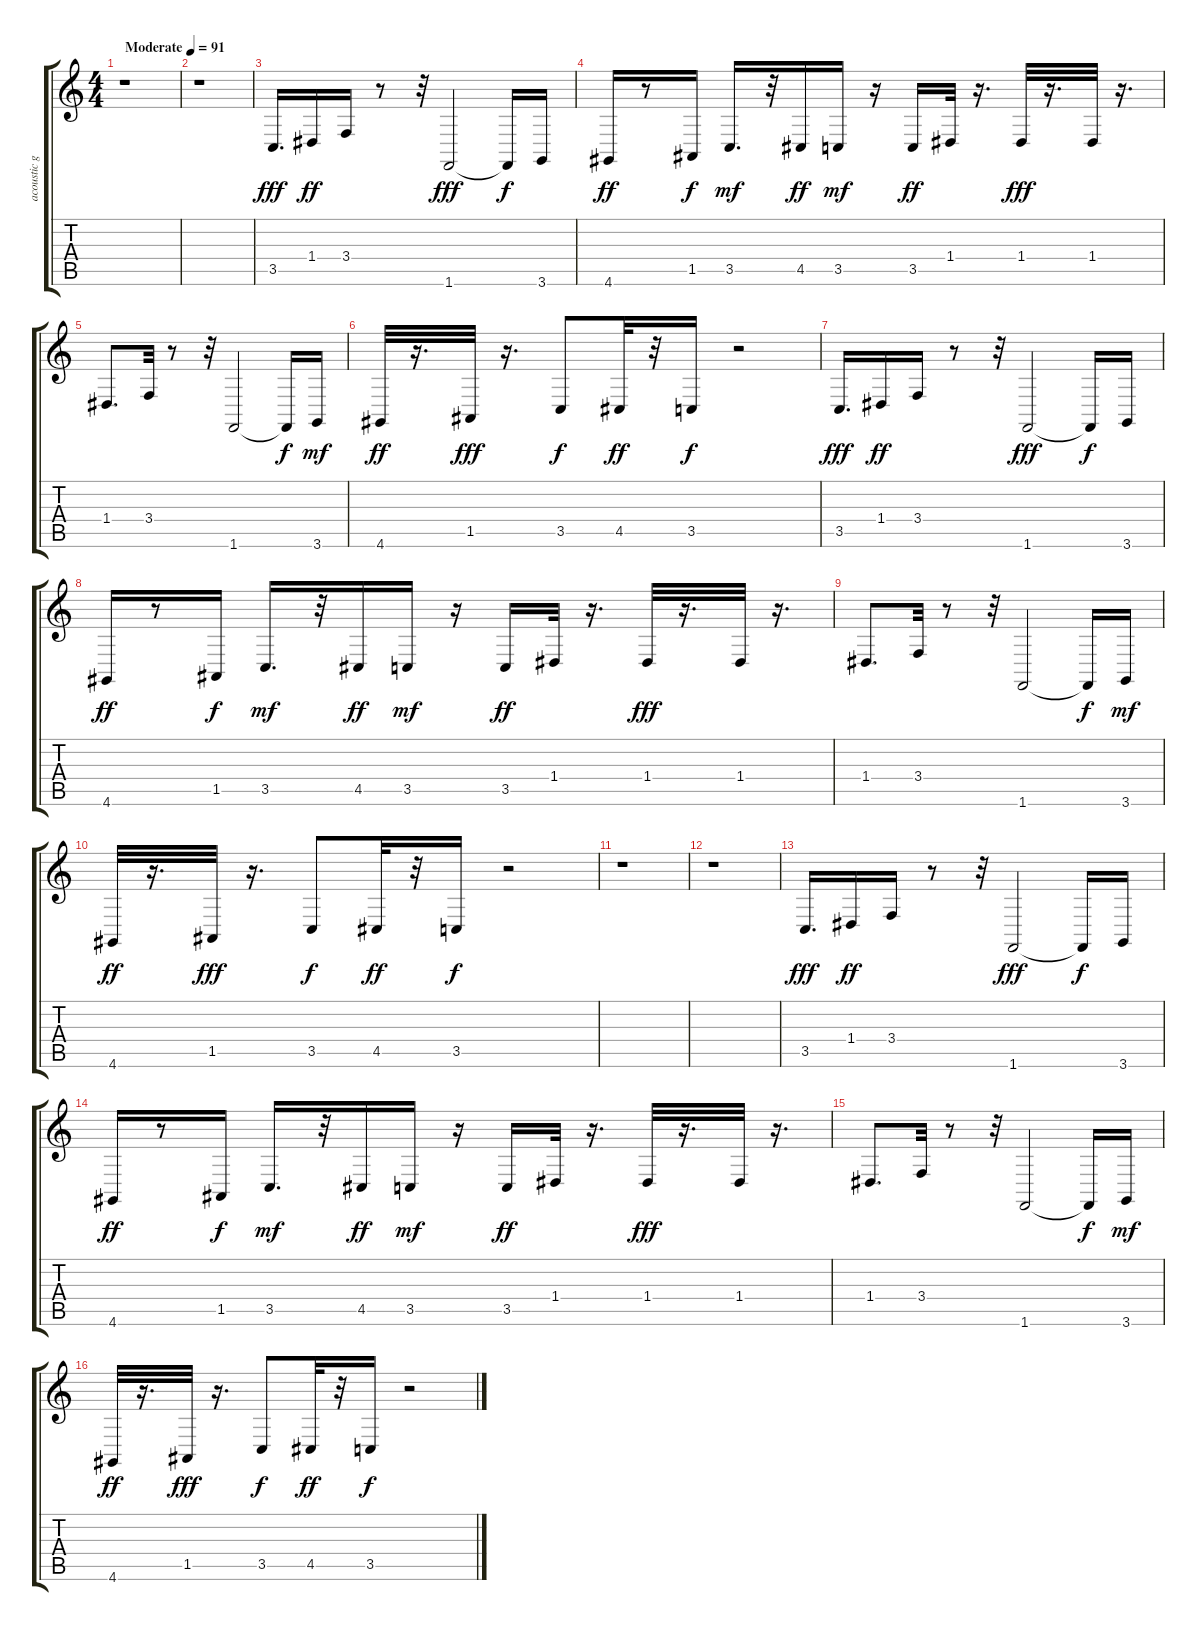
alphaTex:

\track ("acoustic grand" "acoustic g") {instrument acousticgrandpiano}
\staff {score tabs}
\tuning (E4 B3 G3 D3 A2 E2) {hide}
\ts (4 4)
\tempo (91 "Moderate")
\clef g2
\ks c
r.1{dy fff instrument acousticgrandpiano} |
r.1 |
3.5.16{d} 1.4.16{dy ff} 3.4.16 r.8 r.32 1.6.2{dy fff} 1.6{t}.16{dy f} 3.6.16 |
4.6.16{dy ff} r.8 1.5.16{dy f} 3.5.16{d dy mf} r.32 4.5.16{dy ff} 3.5.16{dy mf} r.16 3.5.16{dy ff} 1.4.32 r.16{d} 1.4.32{dy fff} r.16{d} 1.4.32 r.16{d} |
1.4.8{d} 3.4.32 r.8 r.32 1.6.2 1.6{t}.16{dy f} 3.6.16{dy mf} |
4.6.32{dy ff} r.16{d} 1.5.32{dy fff} r.16{d} 3.5.8{dy f} 4.5.32{dy ff} r.32 3.5.16{dy f} r.2 |
3.5.16{d dy fff} 1.4.16{dy ff} 3.4.16 r.8 r.32 1.6.2{dy fff} 1.6{t}.16{dy f} 3.6.16 |
4.6.16{dy ff} r.8 1.5.16{dy f} 3.5.16{d dy mf} r.32 4.5.16{dy ff} 3.5.16{dy mf} r.16 3.5.16{dy ff} 1.4.32 r.16{d} 1.4.32{dy fff} r.16{d} 1.4.32 r.16{d} |
1.4.8{d} 3.4.32 r.8 r.32 1.6.2 1.6{t}.16{dy f} 3.6.16{dy mf} |
4.6.32{dy ff} r.16{d} 1.5.32{dy fff} r.16{d} 3.5.8{dy f} 4.5.32{dy ff} r.32 3.5.16{dy f} r.2 |
r.1 |
r.1 |
3.5.16{d dy fff} 1.4.16{dy ff} 3.4.16 r.8 r.32 1.6.2{dy fff} 1.6{t}.16{dy f} 3.6.16 |
4.6.16{dy ff} r.8 1.5.16{dy f} 3.5.16{d dy mf} r.32 4.5.16{dy ff} 3.5.16{dy mf} r.16 3.5.16{dy ff} 1.4.32 r.16{d} 1.4.32{dy fff} r.16{d} 1.4.32 r.16{d} |
1.4.8{d} 3.4.32 r.8 r.32 1.6.2 1.6{t}.16{dy f} 3.6.16{dy mf} |
4.6.32{dy ff} r.16{d} 1.5.32{dy fff} r.16{d} 3.5.8{dy f} 4.5.32{dy ff} r.32 3.5.16{dy f} r.2
